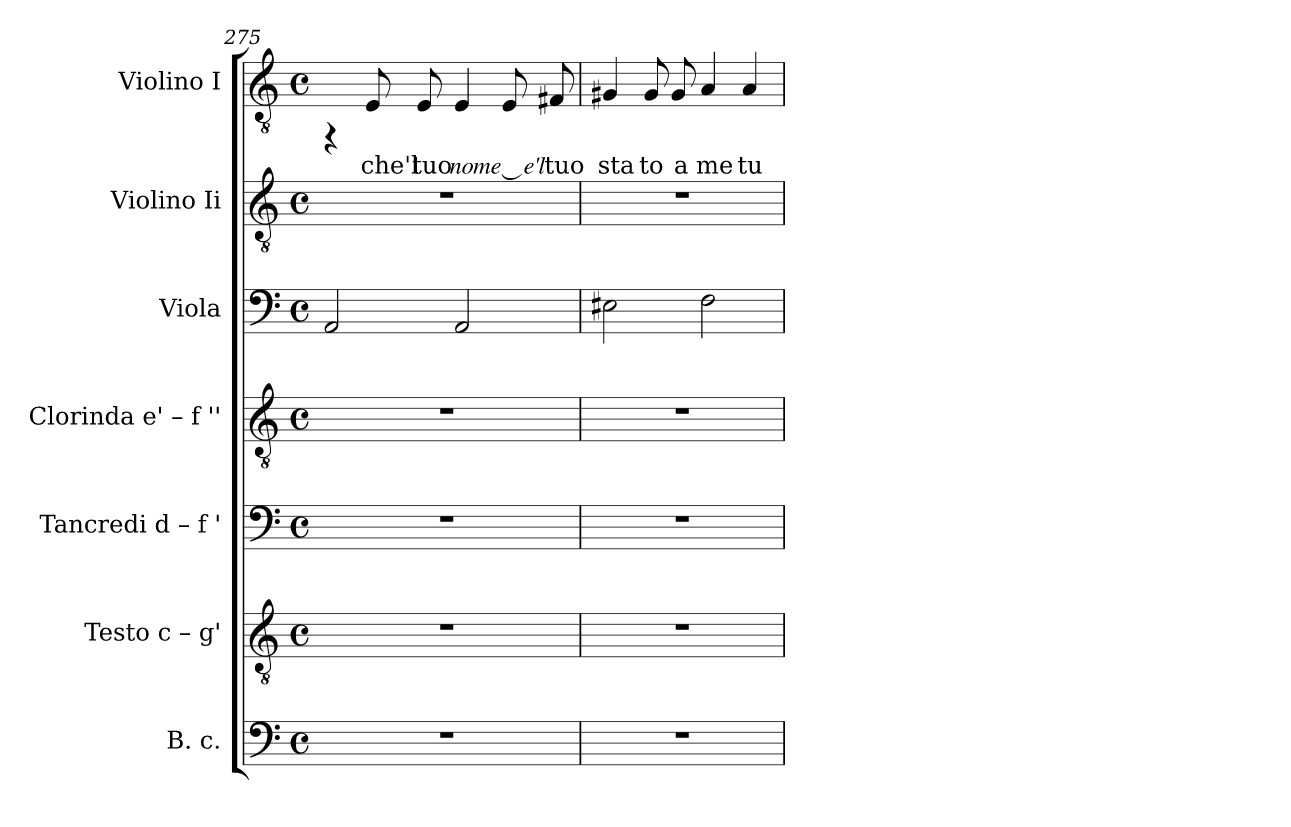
**kern	**kern	**kern	**kern	**kern	**kern	**kern	**text
*part7	*part6	*part5	*part4	*part3	*part2	*part1	*part1
*staff7	*staff6	*staff5	*staff4	*staff3	*staff2	*staff1	*staff1
*I"B. c.	*I"Testo  c – g'	*I"Tancredi  d – f '	*I"Clorinda  e' – f ''	*I"Viola	*I"Violino Ii	*I"Violino I	*
*clefF4	*clefGv2	*clefF4	*clefGv2	*clefF4	*clefGv2	*clefGv2	*
*k[]	*k[]	*k[]	*k[]	*k[]	*k[]	*k[]	*
*C:	*C:	*C:	*C:	*C:	*C:	*C:	*
*M4/4	*M4/4	*M4/4	*M4/4	*M4/4	*M4/4	*M4/4	*
*met(c)	*met(c)	*met(c)	*met(c)	*met(c)	*met(c)	*met(c)	*
=275	=275	=275	=275	=275	=275	=275	=275
1r	1r	1r	1r	2AA/	1r	4rFF	.
!	!	!	!	!	!	!	!LO:LY:b:cj
.	.	.	.	.	.	8E/	che'l
!	!	!	!	!	!	!	!LO:LY:b:cj
.	.	.	.	.	.	8E/	tuo
!	!	!	!	!	!	!	!LO:LY:b:cj
.	.	.	.	2AA/	.	4E/	nome‿e'l
!	!	!	!	!	!	!	!LO:LY:b:cj
.	.	.	.	.	.	8E/	.
!	!	!	!	!	!	!	!LO:LY:b:cj
.	.	.	.	.	.	8F#X/	tuo
=276	=276	=276	=276	=276	=276	=276	=276
!	!	!	!	!	!	!	!LO:LY:b:cj
1r	1r	1r	1r	2E#\	1r	4G#X/	sta
!	!	!	!	!	!	!	!LO:LY:b:cj
.	.	.	.	.	.	8G#/	to
!	!	!	!	!	!	!	!LO:LY:b:cj
.	.	.	.	.	.	8G#/	a
!	!	!	!	!	!	!	!LO:LY:b:cj
.	.	.	.	2F\	.	4A/	me
!	!	!	!	!	!	!	!LO:LY:b:cj
.	.	.	.	.	.	4A/	tu
=	=	=	=	=	=	=	=
*-	*-	*-	*-	*-	*-	*-	*-
